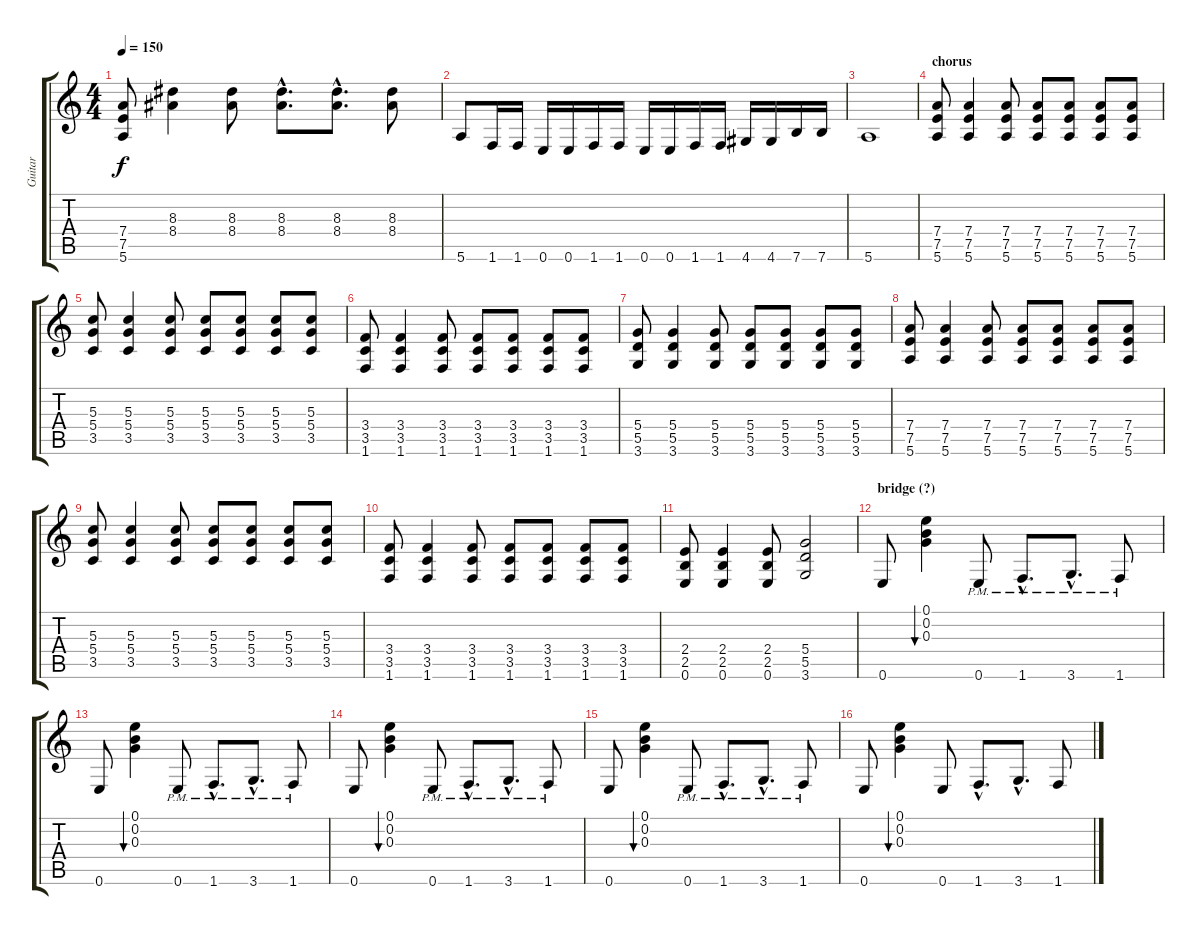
\track ("Guitar" "Guitar") {instrument distortionguitar}
\staff {score tabs}
\tuning (E4 B3 G3 D3 A2 E2) {hide}
\ts (4 4)
\tempo 150
\clef g2
\ks c
(7.4 7.5 5.6).8{dy f} (8.3 8.4).4 (8.3 8.4).8 (8.3{hac} 8.4{hac}).8{d} (8.3{hac} 8.4{hac}).8{d} (8.3 8.4).8 |
5.6.8 1.6.16 1.6.16 0.6.16 0.6.16 1.6.16 1.6.16 0.6.16 0.6.16 1.6.16 1.6.16 4.6.16 4.6.16 7.6.16 7.6.16 |
5.6.1 |
\section ("" "chorus")
(7.4 7.5 5.6).8 (7.4 7.5 5.6).4 (7.4 7.5 5.6).8 (7.4 7.5 5.6).8 (7.4 7.5 5.6).8 (7.4 7.5 5.6).8 (7.4 7.5 5.6).8 |
(5.3 5.4 3.5).8 (5.3 5.4 3.5).4 (5.3 5.4 3.5).8 (5.3 5.4 3.5).8 (5.3 5.4 3.5).8 (5.3 5.4 3.5).8 (5.3 5.4 3.5).8 |
(3.4 3.5 1.6).8 (3.4 3.5 1.6).4 (3.4 3.5 1.6).8 (3.4 3.5 1.6).8 (3.4 3.5 1.6).8 (3.4 3.5 1.6).8 (3.4 3.5 1.6).8 |
(5.4 5.5 3.6).8 (5.4 5.5 3.6).4 (5.4 5.5 3.6).8 (5.4 5.5 3.6).8 (5.4 5.5 3.6).8 (5.4 5.5 3.6).8 (5.4 5.5 3.6).8 |
(7.4 7.5 5.6).8 (7.4 7.5 5.6).4 (7.4 7.5 5.6).8 (7.4 7.5 5.6).8 (7.4 7.5 5.6).8 (7.4 7.5 5.6).8 (7.4 7.5 5.6).8 |
(5.3 5.4 3.5).8 (5.3 5.4 3.5).4 (5.3 5.4 3.5).8 (5.3 5.4 3.5).8 (5.3 5.4 3.5).8 (5.3 5.4 3.5).8 (5.3 5.4 3.5).8 |
(3.4 3.5 1.6).8 (3.4 3.5 1.6).4 (3.4 3.5 1.6).8 (3.4 3.5 1.6).8 (3.4 3.5 1.6).8 (3.4 3.5 1.6).8 (3.4 3.5 1.6).8 |
(2.4 2.5 0.6).8 (2.4 2.5 0.6).4 (2.4 2.5 0.6).8 (5.4 5.5 3.6).2 |
\section ("" "bridge (?)")
0.6.8 (0.1 0.2 0.3).4{bu 480} 0.6{pm}.8 1.6{hac pm}.8{d} 3.6{hac pm}.8{d} 1.6{pm}.8 |
0.6.8 (0.1 0.2 0.3).4{bu 480} 0.6{pm}.8 1.6{hac pm}.8{d} 3.6{hac pm}.8{d} 1.6{pm}.8 |
0.6.8 (0.1 0.2 0.3).4{bu 480} 0.6{pm}.8 1.6{hac pm}.8{d} 3.6{hac pm}.8{d} 1.6{pm}.8 |
0.6.8 (0.1 0.2 0.3).4{bu 480} 0.6{pm}.8 1.6{hac pm}.8{d} 3.6{hac pm}.8{d} 1.6{pm}.8 |
0.6.8 (0.1 0.2 0.3).4{bu 480} 0.6.8 1.6{hac}.8{d} 3.6{hac}.8{d} 1.6.8
